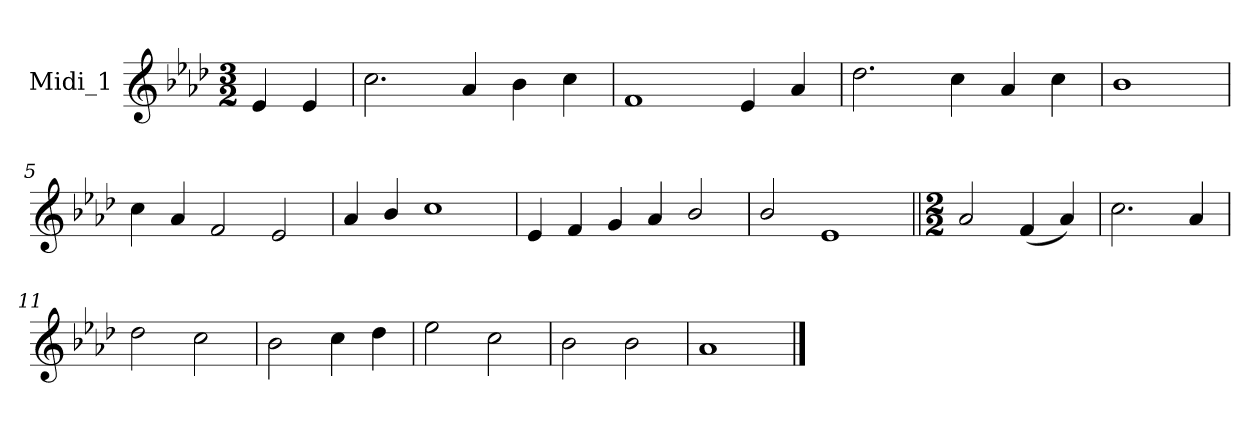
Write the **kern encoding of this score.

**kern
*part1
*staff1
*I"Midi_1
*clefG2
*k[b-e-a-d-]
*A-:
*M3/2
=
4e-
4e-
=1
2.cc
4a-
4b-
4cc
=2
1f
4e-
4a-
=3
2.dd-
4cc
4a-
4cc
=4
1b-
!!LO:LB:g=z
=5
4cc
4a-
2f
2e-
=6
4a-
4b-/
1cc/
=7
4e-/
4f/
4g/
4a-/
2b-/
=8
2b-/
1e-
!!LO:LB:g=z
=9||
*M2/2
2a-
(<4f
4a-)
=10
2.cc
4a-
=11
2dd-
2cc
=12
2b-
4cc
4dd-
=13
2ee-
2cc
=14
2b-
2b-
=15
1a-
==
*-
